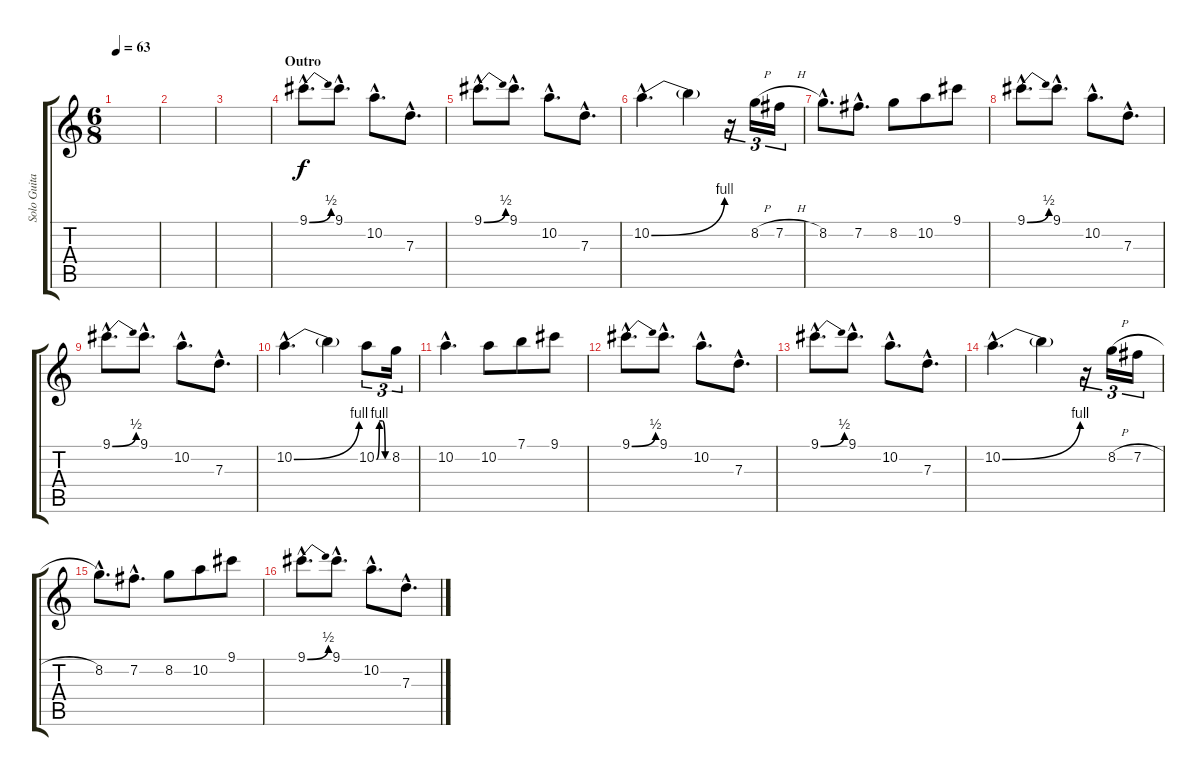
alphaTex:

\track ("Solo Guitar" "Solo Guita") {instrument distortionguitar}
\staff {score tabs}
\tuning (E4 B3 G3 D3 A2 E2) {hide}
\ts (6 8)
\tempo 63
\clef g2
\ks c
|
|
|
\section ("" "Outro")
9.1{be (bend 0 0 60 2) hac}.8{d dy f} 9.1{hac}.8{d} 10.2{hac}.8{d} 7.3{hac}.8{d} |
9.1{be (bend 0 0 60 2) hac}.8{d} 9.1{hac}.8{d} 10.2{hac}.8{d} 7.3{hac}.8{d} |
10.2{be (bend 0 0 60 4) hac}.4{d} 10.2{t}.4 r.16{tu (3 2)} 8.2{h}.16{tu (3 2)} 7.2{h}.16{tu (3 2)} |
8.2{hac}.8{d} 7.2{hac}.8{d} 8.2.8 10.2.8 9.1.8 |
9.1{be (bend 0 0 60 2) hac}.8{d} 9.1{hac}.8{d} 10.2{hac}.8{d} 7.3{hac}.8{d} |
9.1{be (bend 0 0 60 2) hac}.8{d} 9.1{hac}.8{d} 10.2{hac}.8{d} 7.3{hac}.8{d} |
10.2{be (bend 0 0 60 4) hac}.4{d} 10.2{t}.4 10.2{be (custom 0 0 15 4 30 4 45 0 60 0)}.8{tu (3 2)} 8.2.16{tu (3 2)} |
10.2{hac}.4{d} 10.2.8 7.1.8 9.1.8 |
9.1{be (bend 0 0 60 2) hac}.8{d} 9.1{hac}.8{d} 10.2{hac}.8{d} 7.3{hac}.8{d} |
9.1{be (bend 0 0 60 2) hac}.8{d} 9.1{hac}.8{d} 10.2{hac}.8{d} 7.3{hac}.8{d} |
10.2{be (bend 0 0 60 4) hac}.4{d} 10.2{t}.4 r.16{tu (3 2)} 8.2{h}.16{tu (3 2)} 7.2{h}.16{tu (3 2)} |
8.2{hac}.8{d} 7.2{hac}.8{d} 8.2.8 10.2.8 9.1.8 |
9.1{be (bend 0 0 60 2) hac}.8{d} 9.1{hac}.8{d} 10.2{hac}.8{d} 7.3{hac}.8{d}
